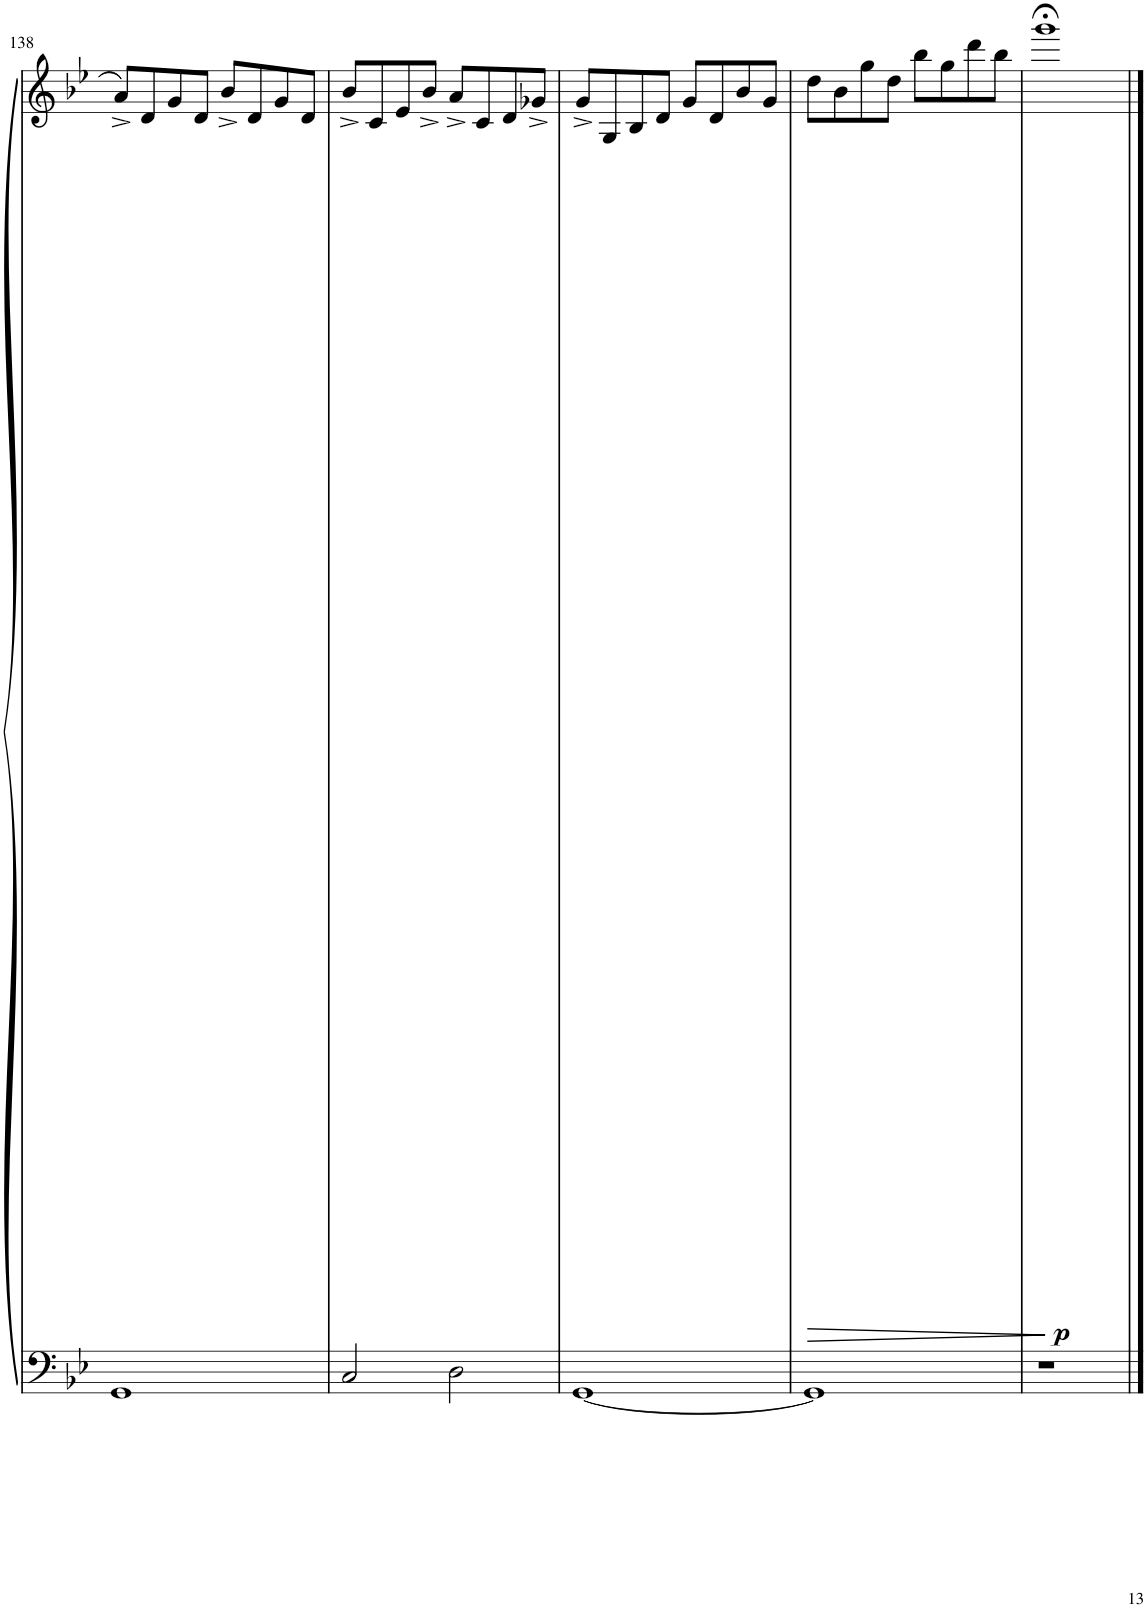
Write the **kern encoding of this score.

**kern	**kern	**dynam
*part1	*part1	*part1
*staff2	*staff1	*staff1/2
*I"Piano	*	*
*I'Pno	*	*
!!LO:PB:g=z
*clefF4	*clefG2	*
*k[b-e-]	*k[b-e-]	*
*M4/4	*M4/4	*
=138	=138	=138
1GG	8a^/L	.
.	8d/	.
.	8g/	.
.	8d/J	.
.	8b-^/L	.
.	8d/	.
.	8g/	.
.	8d/J	.
=139	=139	=139
2C/	8b-^/L	.
.	8c/	.
.	8e-/	.
.	8b-^/J	.
2D\	8a^/L	.
.	8c/	.
.	8d/	.
.	8g-X^/J	.
=140	=140	=140
[1GG	8g^/L	.
.	8G/	.
.	8B-/	.
.	8d/J	.
.	8g/L	.
.	8d/	.
.	8b-/	.
.	8g/J	.
=141	=141	=141
!	!	!LO:HP:b
1GG]	8dd\L	>
.	8b-\	.
.	8gg\	.
.	8dd\J	.
.	8bb-\L	.
.	8gg\	.
.	8ddd\	.
.	8bb-\J	.
.	.	]
=142	=142	=142
!	!	!LO:DY:b
1r	1ggg;<	p
==	==	==
*-	*-	*-
